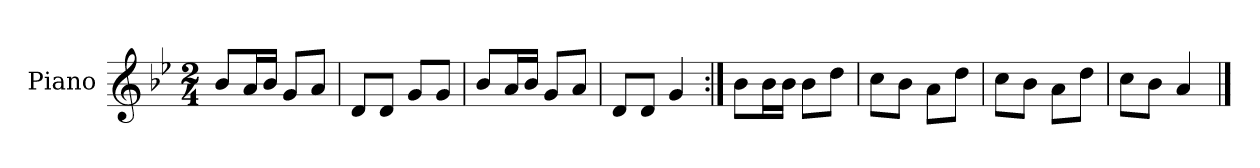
**kern
*part1
*staff1
*I"Piano
*I'Pno.
*clefG2
*k[b-e-]
*M2/4
=1
8b-/L
16a/L
16b-/JJ
8g/L
8a/J
=2
8d/L
8d/J
8g/L
8g/J
=3
8b-/L
16a/L
16b-/JJ
8g/L
8a/J
=4
8d/L
8d/J
4g/
=5:|!
8b-\L
16b-\L
16b-\JJ
8b-\L
8dd\J
=6
8cc\L
8b-\J
8a\L
8dd\J
=7
8cc\L
8b-\J
8a\L
8dd\J
=8
8cc\L
8b-\J
4a/
==
*-
